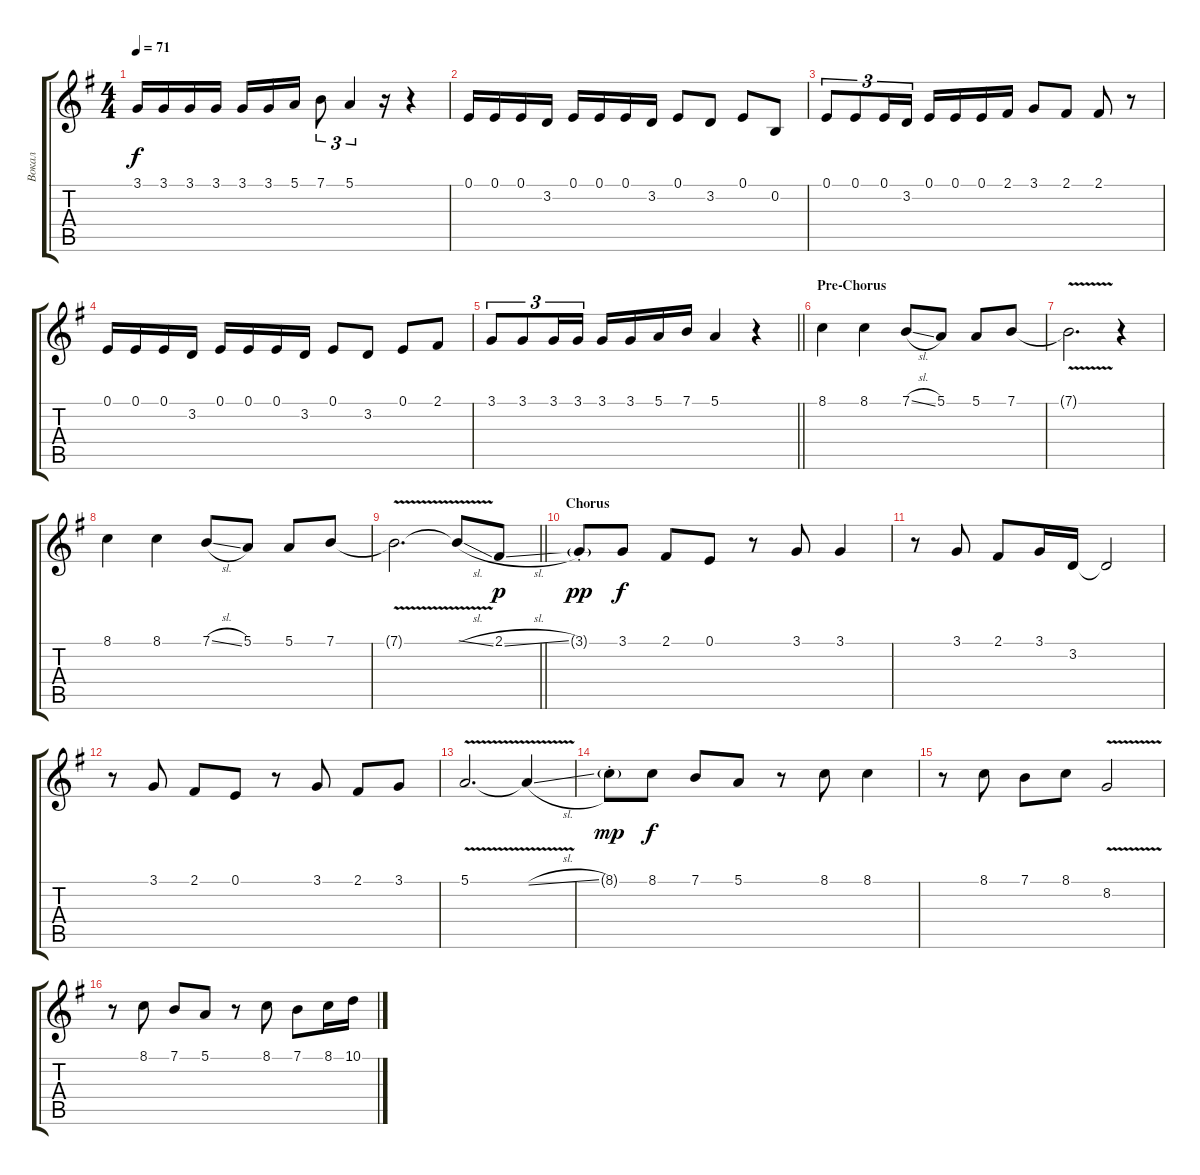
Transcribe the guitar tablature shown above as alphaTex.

\track ("Вокал" "Вокал") {instrument trumpet}
\staff {score tabs}
\tuning (E4 B3 G3 D3 A2 E2) {hide}
\ts (4 4)
\tempo 71
\clef g2
\ks eminor
3.1.16{dy f} 3.1.16 3.1.16 3.1.16 3.1.16 3.1.16 5.1.16 7.1.8{tu (3 2)} 5.1.4{tu (3 2)} r.16 r.4 |
0.1.16 0.1.16 0.1.16 3.2.16 0.1.16 0.1.16 0.1.16 3.2.16 0.1.8 3.2.8 0.1.8 0.2.8 |
0.1.8{tu (3 2)} 0.1.8{tu (3 2)} 0.1.16{tu (3 2)} 3.2.16{tu (3 2)} 0.1.16 0.1.16 0.1.16 2.1.16 3.1.8 2.1.8 2.1.8 r.8 |
0.1.16 0.1.16 0.1.16 3.2.16 0.1.16 0.1.16 0.1.16 3.2.16 0.1.8 3.2.8 0.1.8 2.1.8 |
\barLineRight lightlight
3.1.8{tu (3 2)} 3.1.8{tu (3 2)} 3.1.16{tu (3 2)} 3.1.16{tu (3 2)} 3.1.16 3.1.16 5.1.16 7.1.16 5.1.4 r.4 |
\section ("" "Pre-Chorus")
8.1.4 8.1.4 7.1{sl}.8 5.1.8 5.1.8 7.1.8 |
7.1{v t}.2{d} r.4 |
8.1.4 8.1.4 7.1{sl}.8 5.1.8 5.1.8 7.1.8 |
\barLineRight lightlight
7.1{v t}.2{d} 7.1{sl t}.8 2.1{sl}.8{dy p} |
\section ("" "Chorus")
3.1{g st}.8{dy pp} 3.1.8{dy f} 2.1.8 0.1.8 r.8 3.1.8 3.1.4 |
r.8 3.1.8 2.1.8 3.1.16 3.2.16 3.2{t}.2 |
r.8 3.1.8 2.1.8 0.1.8 r.8 3.1.8 2.1.8 3.1.8 |
5.1{v}.2{d} 5.1{sl t}.4 |
8.1{g st}.8{dy mp} 8.1.8{dy f} 7.1.8 5.1.8 r.8 8.1.8 8.1.4 |
r.8 8.1.8 7.1.8 8.1.8 8.2{v}.2 |
r.8 8.1.8 7.1.8 5.1.8 r.8 8.1.8 7.1.8 8.1.16 10.1.16
